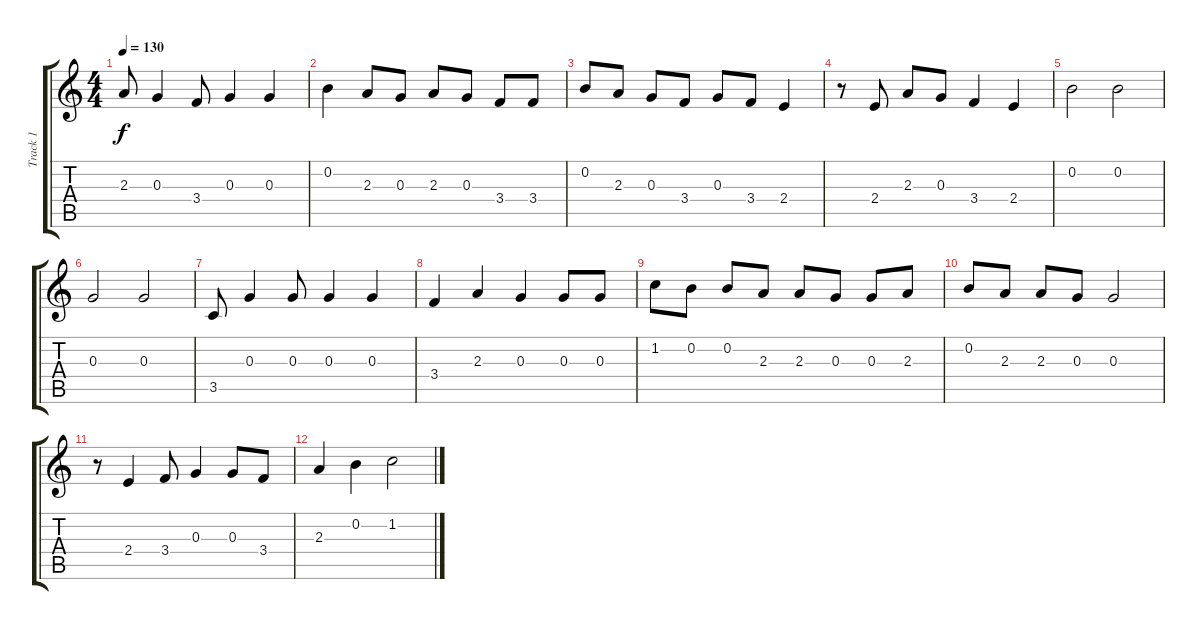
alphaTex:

\track ("Track 1" "Track 1") {instrument acousticguitarnylon}
\staff {score tabs}
\tuning (E4 B3 G3 D3 A2 E2) {hide}
\ts (4 4)
\tempo 130
\clef g2
\ks c
2.3{t}.8{dy f} 0.3.4 3.4.8 0.3.4 0.3.4 |
0.2.4 2.3.8 0.3.8 2.3.8 0.3.8 3.4.8 3.4.8 |
0.2.8 2.3.8 0.3.8 3.4.8 0.3.8 3.4.8 2.4.4 |
r.8 2.4.8 2.3.8 0.3.8 3.4.4 2.4.4 |
0.2.2 0.2.2 |
0.3.2 0.3.2 |
3.5.8 0.3.4 0.3.8 0.3.4 0.3.4 |
3.4.4 2.3.4 0.3.4 0.3.8 0.3.8 |
1.2.8 0.2.8 0.2.8 2.3.8 2.3.8 0.3.8 0.3.8 2.3.8 |
0.2.8 2.3.8 2.3.8 0.3.8 0.3.2 |
r.8 2.4.4 3.4.8 0.3.4 0.3.8 3.4.8 |
2.3.4 0.2.4 1.2.2
